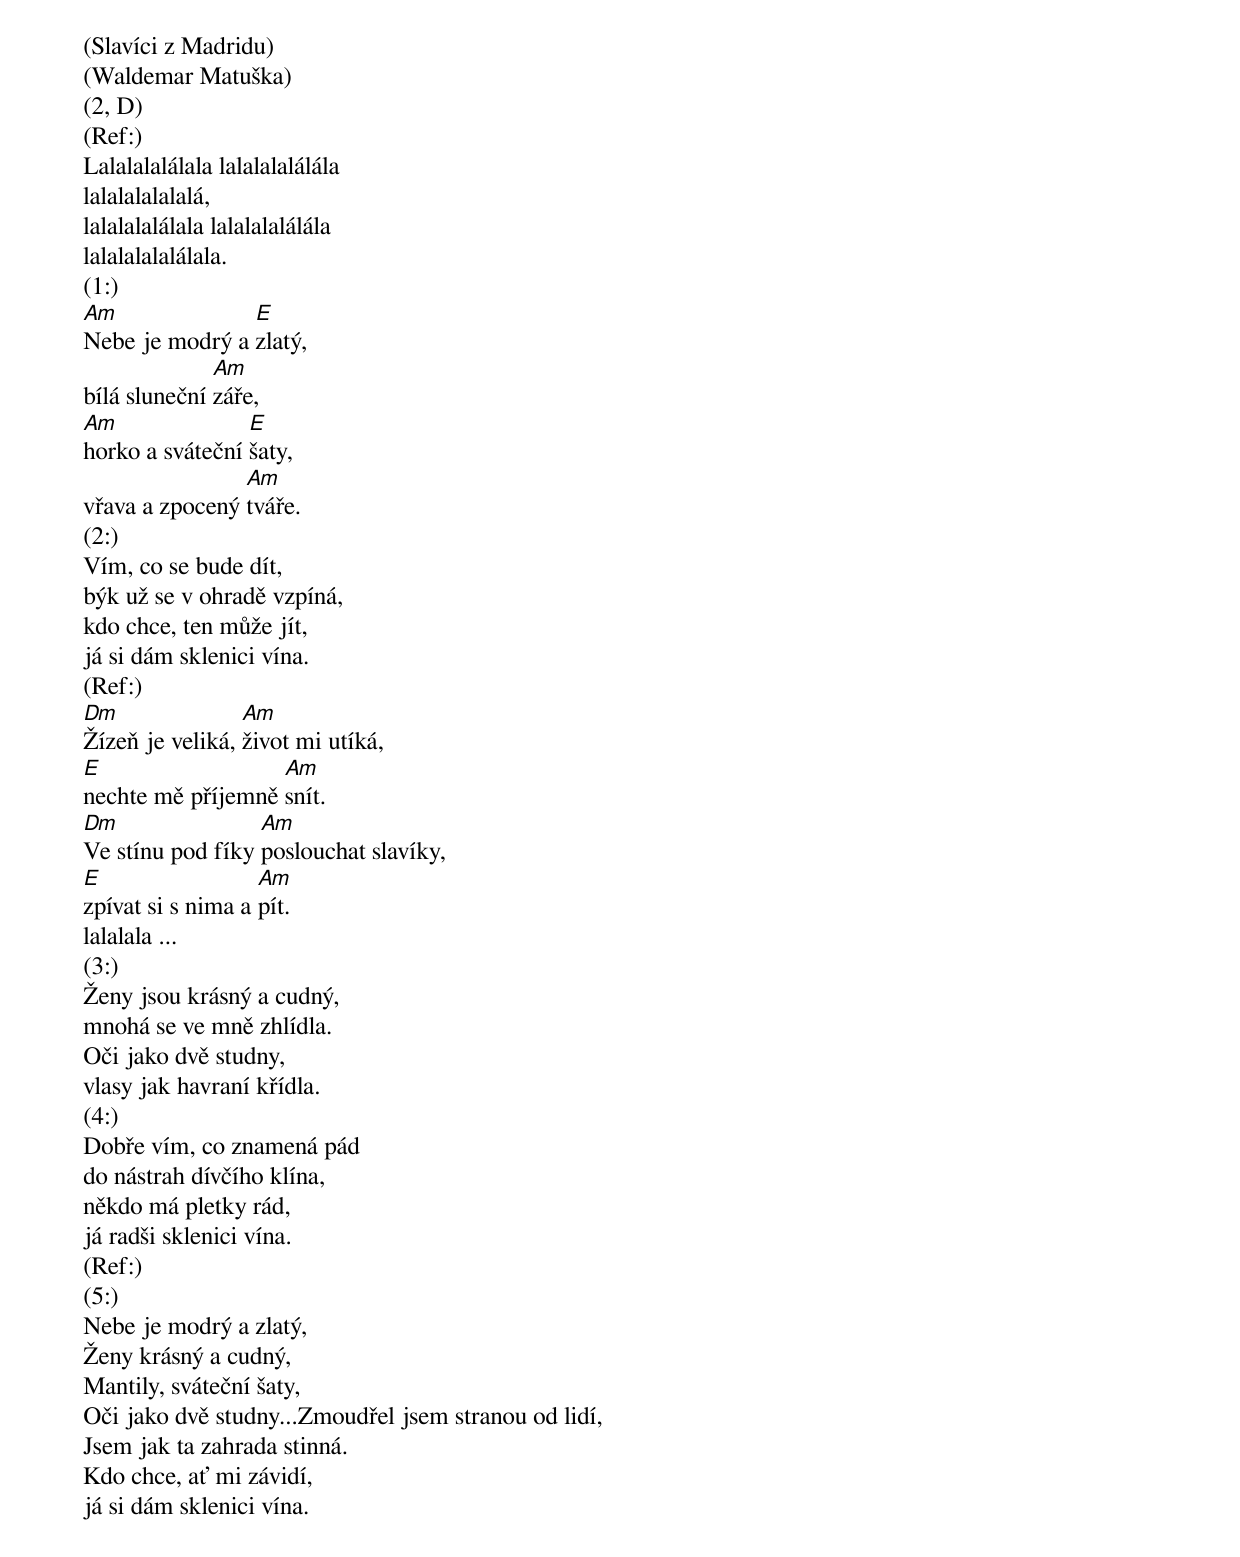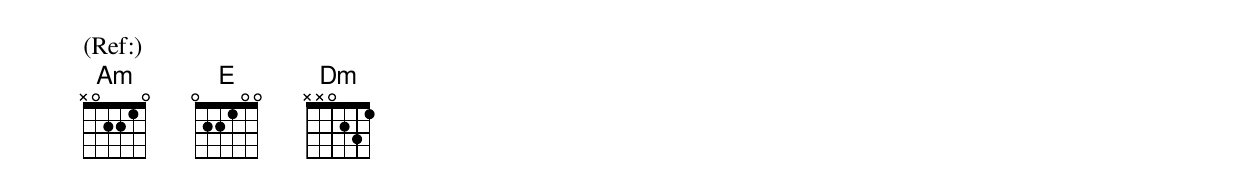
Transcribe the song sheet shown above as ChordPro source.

(Slavíci z Madridu)
(Waldemar Matuška)
(2, D)
(Ref:)
Lalalalalálala lalalalalálála
lalalalalalalá,
lalalalalálala lalalalalálála
lalalalalalálala.
(1:)
[Am]Nebe je modrý a [E]zlatý,
bílá sluneční [Am]záře,
[Am]horko a sváteční [E]šaty,
vřava a zpocený [Am]tváře.
(2:)
Vím, co se bude dít,
býk už se v ohradě vzpíná,
kdo chce, ten může jít,
já si dám sklenici vína.
(Ref:)
[Dm]Žízeň je veliká, [Am]život mi utíká,
[E]nechte mě příjemně [Am]snít.
[Dm]Ve stínu pod fíky [Am]poslouchat slavíky,
[E]zpívat si s nima a [Am]pít.
lalalala ...
(3:)
Ženy jsou krásný a cudný,
mnohá se ve mně zhlídla.
Oči jako dvě studny,
vlasy jak havraní křídla.
(4:)
Dobře vím, co znamená pád
do nástrah dívčího klína,
někdo má pletky rád,
já radši sklenici vína.
(Ref:)
(5:)
Nebe je modrý a zlatý,
Ženy krásný a cudný,
Mantily, sváteční šaty,
Oči jako dvě studny...Zmoudřel jsem stranou od lidí,
Jsem jak ta zahrada stinná.
Kdo chce, ať mi závidí,
já si dám sklenici vína.
(Ref:)
